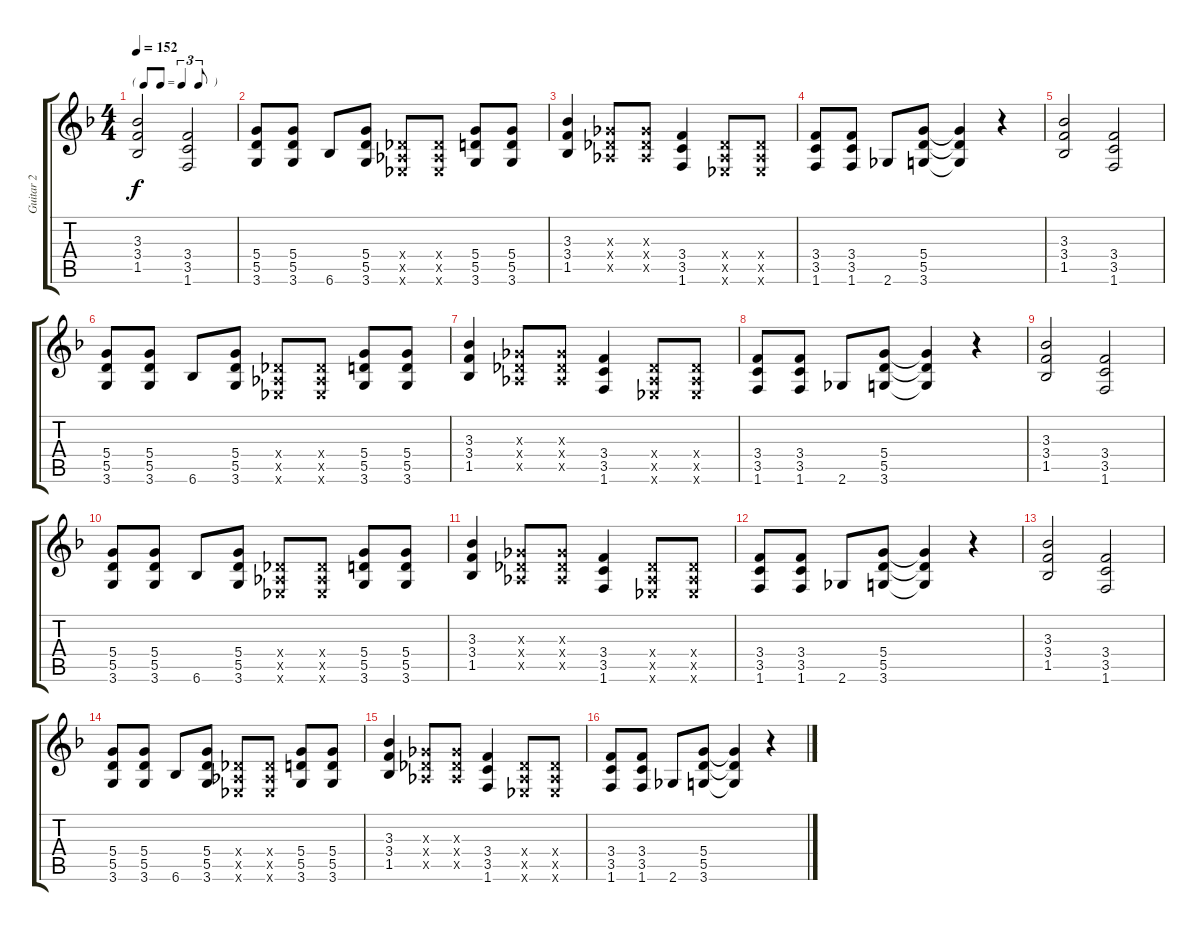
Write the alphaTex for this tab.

\track ("Guitar 2" "Guitar 2") {instrument overdrivenguitar}
\staff {score tabs}
\tuning (E4 B3 G3 D3 A2 E2) {hide}
\ts (4 4)
\tf triplet8th
\tempo 152
\clef g2
\ks f
(3.3 3.4 1.5).2{dy f} (3.4 3.5 1.6).2 |
(5.4 5.5 3.6).8 (5.4 5.5 3.6).8 6.6.8 (5.4 5.5 3.6).8 (-1.4{x} -1.5{x} -1.6{x}).8 (-1.4{x} -1.5{x} -1.6{x}).8 (5.4 5.5 3.6).8 (5.4 5.5 3.6).8 |
(3.3 3.4 1.5).4 (-1.3{x} -1.4{x} -1.5{x}).8 (-1.3{x} -1.4{x} -1.5{x}).8 (3.4 3.5 1.6).4 (-1.4{x} -1.5{x} -1.6{x}).8 (-1.4{x} -1.5{x} -1.6{x}).8 |
(3.4 3.5 1.6).8 (3.4 3.5 1.6).8 2.6.8 (5.4 5.5 3.6).8 (5.4{t} 5.5{t} 3.6{t}).4 r.4 |
(3.3 3.4 1.5).2 (3.4 3.5 1.6).2 |
(5.4 5.5 3.6).8 (5.4 5.5 3.6).8 6.6.8 (5.4 5.5 3.6).8 (-1.4{x} -1.5{x} -1.6{x}).8 (-1.4{x} -1.5{x} -1.6{x}).8 (5.4 5.5 3.6).8 (5.4 5.5 3.6).8 |
(3.3 3.4 1.5).4 (-1.3{x} -1.4{x} -1.5{x}).8 (-1.3{x} -1.4{x} -1.5{x}).8 (3.4 3.5 1.6).4 (-1.4{x} -1.5{x} -1.6{x}).8 (-1.4{x} -1.5{x} -1.6{x}).8 |
(3.4 3.5 1.6).8 (3.4 3.5 1.6).8 2.6.8 (5.4 5.5 3.6).8 (5.4{t} 5.5{t} 3.6{t}).4 r.4 |
(3.3 3.4 1.5).2 (3.4 3.5 1.6).2 |
(5.4 5.5 3.6).8 (5.4 5.5 3.6).8 6.6.8 (5.4 5.5 3.6).8 (-1.4{x} -1.5{x} -1.6{x}).8 (-1.4{x} -1.5{x} -1.6{x}).8 (5.4 5.5 3.6).8 (5.4 5.5 3.6).8 |
(3.3 3.4 1.5).4 (-1.3{x} -1.4{x} -1.5{x}).8 (-1.3{x} -1.4{x} -1.5{x}).8 (3.4 3.5 1.6).4 (-1.4{x} -1.5{x} -1.6{x}).8 (-1.4{x} -1.5{x} -1.6{x}).8 |
(3.4 3.5 1.6).8 (3.4 3.5 1.6).8 2.6.8 (5.4 5.5 3.6).8 (5.4{t} 5.5{t} 3.6{t}).4 r.4 |
(3.3 3.4 1.5).2 (3.4 3.5 1.6).2 |
(5.4 5.5 3.6).8 (5.4 5.5 3.6).8 6.6.8 (5.4 5.5 3.6).8 (-1.4{x} -1.5{x} -1.6{x}).8 (-1.4{x} -1.5{x} -1.6{x}).8 (5.4 5.5 3.6).8 (5.4 5.5 3.6).8 |
(3.3 3.4 1.5).4 (-1.3{x} -1.4{x} -1.5{x}).8 (-1.3{x} -1.4{x} -1.5{x}).8 (3.4 3.5 1.6).4 (-1.4{x} -1.5{x} -1.6{x}).8 (-1.4{x} -1.5{x} -1.6{x}).8 |
(3.4 3.5 1.6).8 (3.4 3.5 1.6).8 2.6.8 (5.4 5.5 3.6).8 (5.4{t} 5.5{t} 3.6{t}).4 r.4
